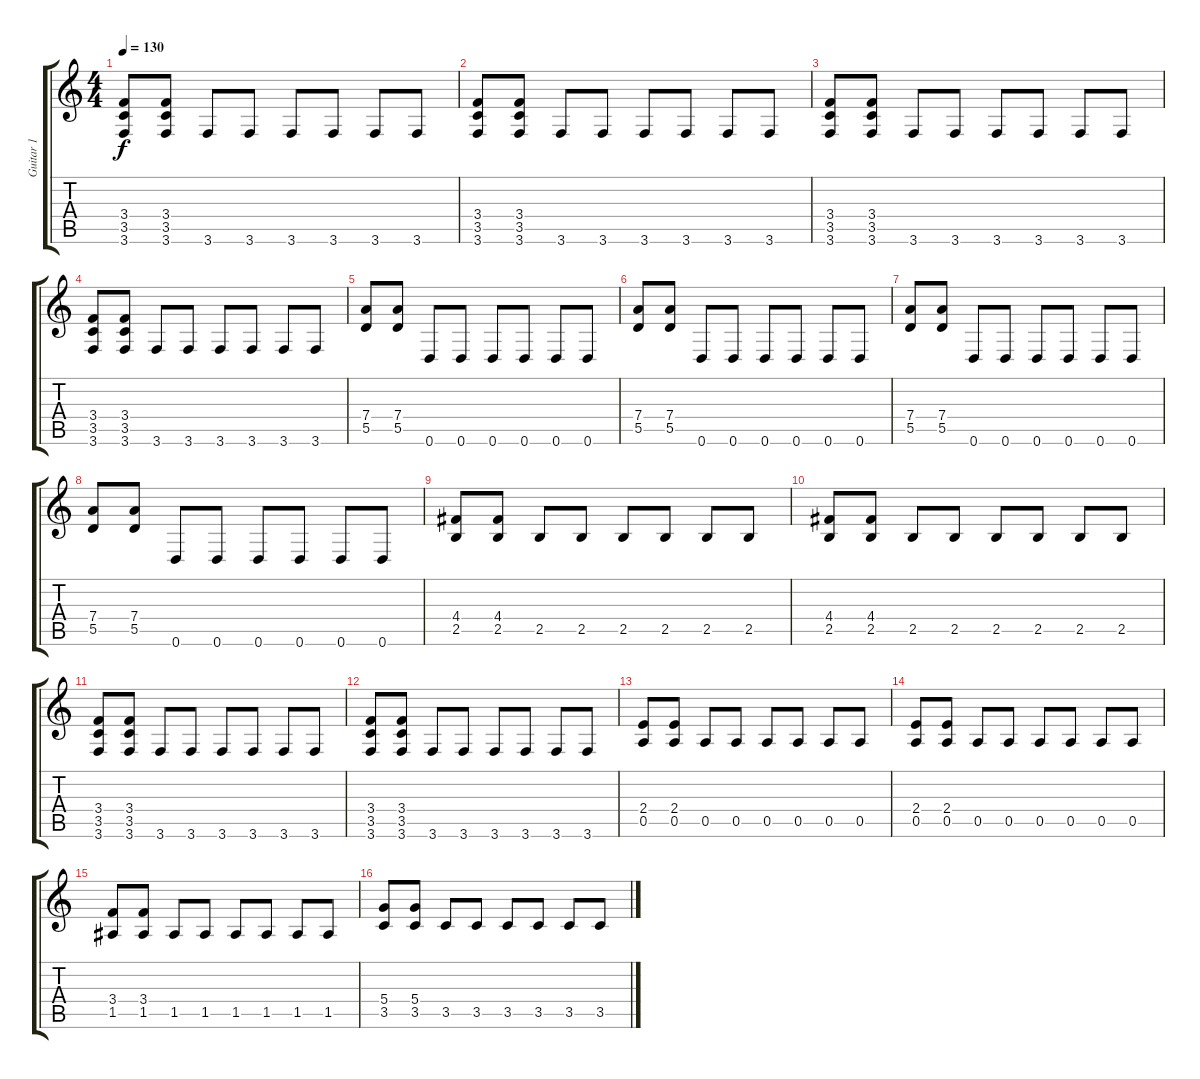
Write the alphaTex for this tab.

\track ("Guitar 1" "Guitar 1") {instrument distortionguitar}
\staff {score tabs}
\tuning (E4 B3 G3 D3 A2 D2) {hide}
\ts (4 4)
\tempo 130
\clef g2
\ks c
(3.4 3.5 3.6).8{dy f} (3.4 3.5 3.6).8 3.6.8 3.6.8 3.6.8 3.6.8 3.6.8 3.6.8 |
(3.4 3.5 3.6).8 (3.4 3.5 3.6).8 3.6.8 3.6.8 3.6.8 3.6.8 3.6.8 3.6.8 |
(3.4 3.5 3.6).8 (3.4 3.5 3.6).8 3.6.8 3.6.8 3.6.8 3.6.8 3.6.8 3.6.8 |
(3.4 3.5 3.6).8 (3.4 3.5 3.6).8 3.6.8 3.6.8 3.6.8 3.6.8 3.6.8 3.6.8 |
(7.4 5.5).8 (7.4 5.5).8 0.6.8 0.6.8 0.6.8 0.6.8 0.6.8 0.6.8 |
(7.4 5.5).8 (7.4 5.5).8 0.6.8 0.6.8 0.6.8 0.6.8 0.6.8 0.6.8 |
(7.4 5.5).8 (7.4 5.5).8 0.6.8 0.6.8 0.6.8 0.6.8 0.6.8 0.6.8 |
(7.4 5.5).8 (7.4 5.5).8 0.6.8 0.6.8 0.6.8 0.6.8 0.6.8 0.6.8 |
(4.4 2.5).8 (4.4 2.5).8 2.5.8 2.5.8 2.5.8 2.5.8 2.5.8 2.5.8 |
(4.4 2.5).8 (4.4 2.5).8 2.5.8 2.5.8 2.5.8 2.5.8 2.5.8 2.5.8 |
(3.4 3.5 3.6).8 (3.4 3.5 3.6).8 3.6.8 3.6.8 3.6.8 3.6.8 3.6.8 3.6.8 |
(3.4 3.5 3.6).8 (3.4 3.5 3.6).8 3.6.8 3.6.8 3.6.8 3.6.8 3.6.8 3.6.8 |
(2.4 0.5).8 (2.4 0.5).8 0.5.8 0.5.8 0.5.8 0.5.8 0.5.8 0.5.8 |
(2.4 0.5).8 (2.4 0.5).8 0.5.8 0.5.8 0.5.8 0.5.8 0.5.8 0.5.8 |
(3.4 1.5).8 (3.4 1.5).8 1.5.8 1.5.8 1.5.8 1.5.8 1.5.8 1.5.8 |
(5.4 3.5).8 (5.4 3.5).8 3.5.8 3.5.8 3.5.8 3.5.8 3.5.8 3.5.8
